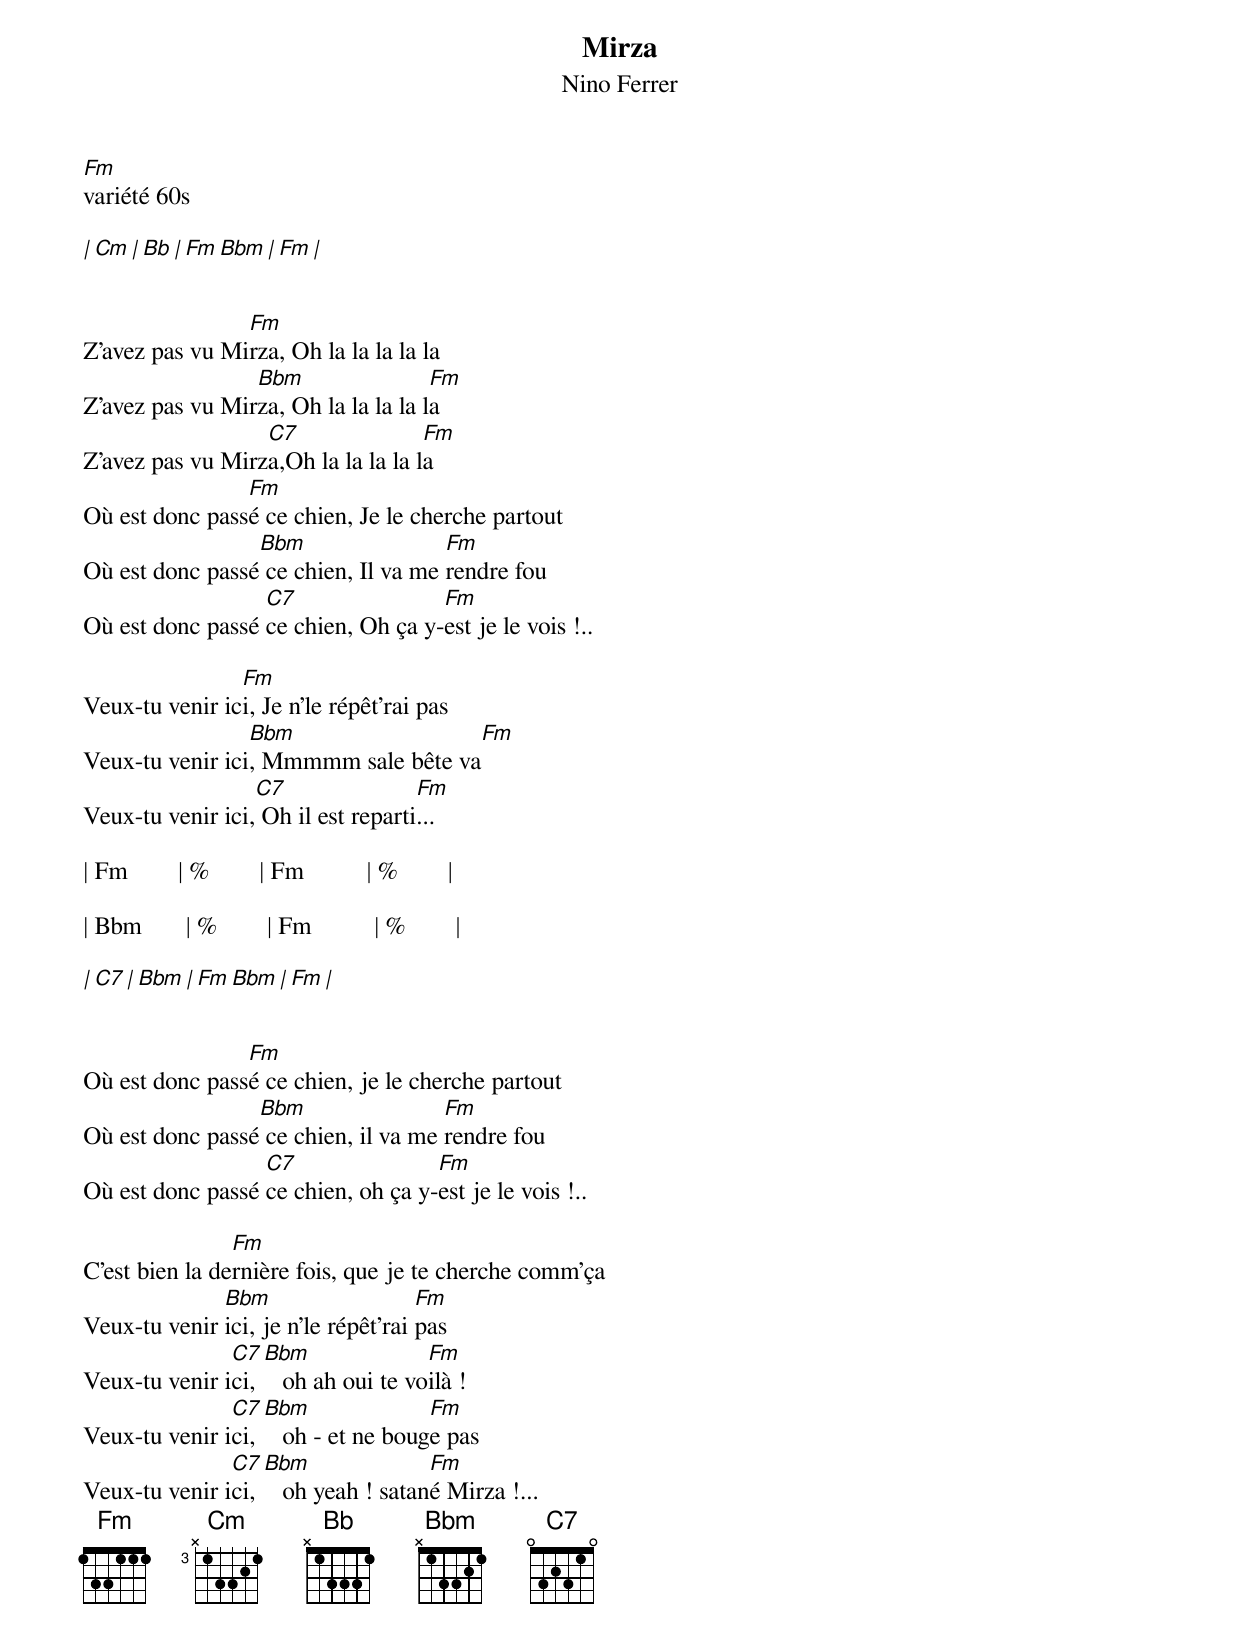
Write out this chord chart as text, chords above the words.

Mirza
Nino Ferrer
Fm
variété 60s

| Cm        | Bb       | Fm    Bbm   | Fm       |


                Fm
Z'avez pas vu Mirza, Oh la la la la la
                 Bbm                 Fm
Z'avez pas vu Mirza, Oh la la la la la
                  C7                Fm
Z'avez pas vu Mirza,Oh la la la la la
                Fm
Où est donc passé ce chien, Je le cherche partout
                 Bbm                 Fm
Où est donc passé ce chien, Il va me rendre fou
                  C7                Fm
Où est donc passé ce chien, Oh ça y-est je le vois !..

                Fm
Veux-tu venir ici, Je n'le répêt'rai pas
                 Bbm                 Fm
Veux-tu venir ici, Mmmmm sale bête va
                  C7                Fm
Veux-tu venir ici, Oh il est reparti...

| Fm        | %        | Fm          | %        |

| Bbm       | %        | Fm          | %        |

| C7        | Bbm      | Fm   Bbm    | Fm       |


                Fm
Où est donc passé ce chien, je le cherche partout
                 Bbm                 Fm
Où est donc passé ce chien, il va me rendre fou
                  C7                Fm
Où est donc passé ce chien, oh ça y-est je le vois !..

                Fm
C'est bien la dernière fois, que je te cherche comm'ça
              Bbm                    Fm
Veux-tu venir ici, je n'le répêt'rai pas
               C7  Bbm               Fm
Veux-tu venir ici,    oh ah oui te voilà !
               C7  Bbm               Fm
Veux-tu venir ici,    oh - et ne bouge pas
               C7  Bbm               Fm
Veux-tu venir ici,    oh yeah ! satané Mirza !...
